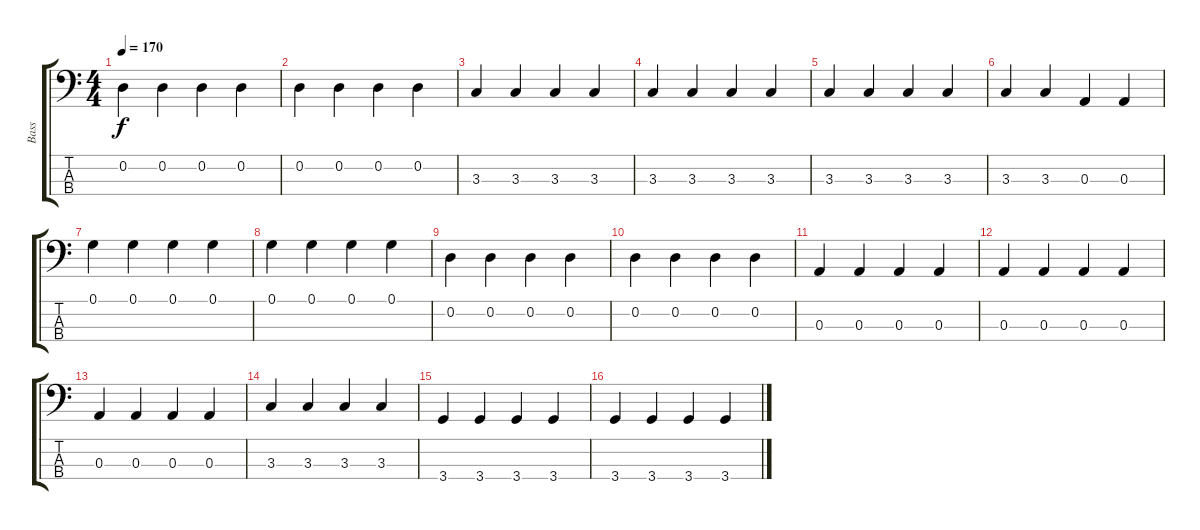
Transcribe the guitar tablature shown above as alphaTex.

\track ("Bass" "Bass") {instrument electricbassfinger}
\staff {score tabs}
\tuning (G2 D2 A1 E1) {hide}
\ts (4 4)
\tempo 170
\clef f4
\ks c
0.2.4{dy f} 0.2.4 0.2.4 0.2.4 |
0.2.4 0.2.4 0.2.4 0.2.4 |
3.3.4 3.3.4 3.3.4 3.3.4 |
3.3.4 3.3.4 3.3.4 3.3.4 |
3.3.4 3.3.4 3.3.4 3.3.4 |
3.3.4 3.3.4 0.3.4 0.3.4 |
0.1.4 0.1.4 0.1.4 0.1.4 |
0.1.4 0.1.4 0.1.4 0.1.4 |
0.2.4 0.2.4 0.2.4 0.2.4 |
0.2.4 0.2.4 0.2.4 0.2.4 |
\section ("" "")
0.3.4 0.3.4 0.3.4 0.3.4 |
0.3.4 0.3.4 0.3.4 0.3.4 |
0.3.4 0.3.4 0.3.4 0.3.4 |
3.3.4 3.3.4 3.3.4 3.3.4 |
3.4.4 3.4.4 3.4.4 3.4.4 |
3.4.4 3.4.4 3.4.4 3.4.4
